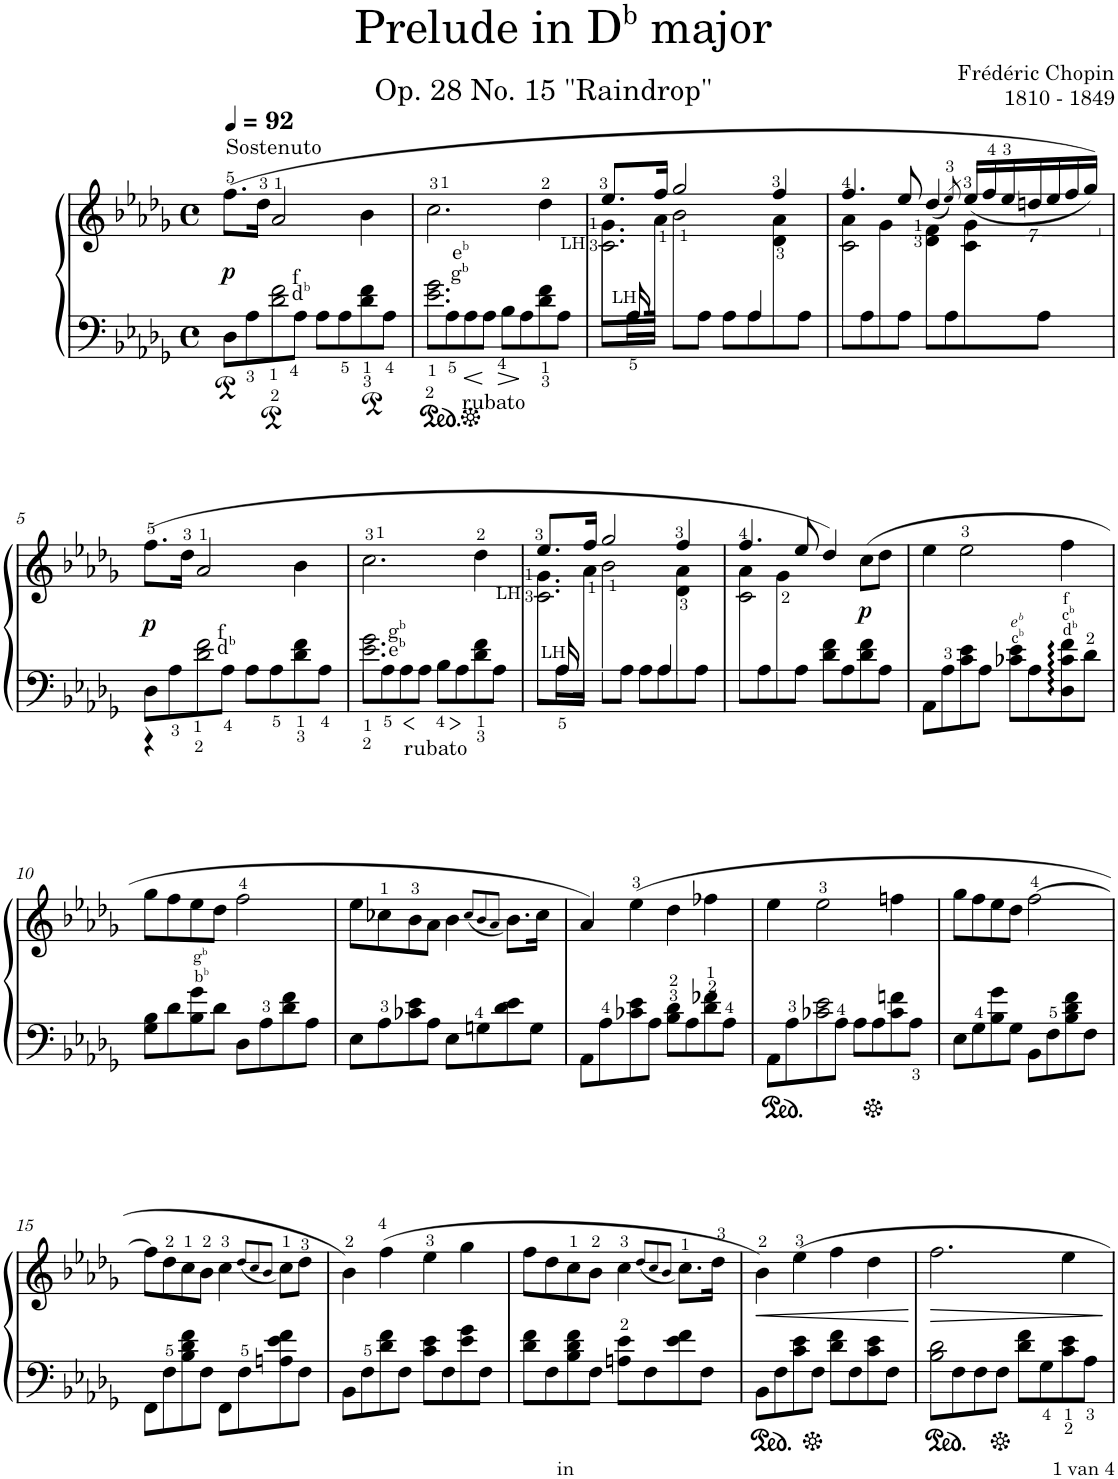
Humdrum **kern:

**kern	**kern	**dynam
*part1	*part1	*part1
*staff2	*staff1	*staff1/2
*I"Piano	*	*
*I'Pno.	*	*
*clefF4	*clefG2	*
*k[b-e-a-d-g-]	*k[b-e-a-d-g-]	*
*M4/4	*M4/4	*
*met(c)	*met(c)	*
*MM92	*MM92	*
=1	=1	=1
*^	*	*
!	!	!LO:TX:a:t=Sostenuto	!
!	!	!	!LO:DY:b
8D-\L	4ryy	(8.ff\L	p
8A-\	.	.	.
.	.	16dd-\Jk	.
!LO:TX:a:t=f	!	!	!
!LO:TX:a:t=d	!	!	!
!LO:TX:a:t=b	!	!	!
8A-\	2d-\ 2f\	2a-/	.
8A-\J	.	.	.
8A-\L	.	.	.
8A-\	.	.	.
8d-\ 8f\	4ryy	4b-\	.
8A-\J	.	.	.
=2	=2	=2	=2
!LO:TX:a:t=g	!	!	!
!LO:TX:a:t=b	!	!	!
!LO:TX:a:t=e	!	!	!
!LO:TX:a:t=b	!	!	!
8A-\L	2.e-\ 2.g-\	2.cc\	.
8A-\	.	.	.
!LO:TX:b:t=rubato	!	!	!
8A-\	.	.	.
8A-\J	.	.	.
8B-\L	.	.	.
8A-\	.	.	.
8d-\ 8f\	4ryy	4dd-\	.
8A-\J	.	.	.
=3	=3	=3	=3
*	*	*^	*
*	*	*	*^	*
!	!	!LO:TX:b:t=LH	!	!	!
8A-\L	8ryy	8.ee-/L	8.g->\L	2.c\	.
!LO:TX:a:t=LH	!	!	!	!	!
16A-\L	16A-/	.	.	.	.
16A-\JJ	4..ryy	16ff/Jk	16a-\Jk	.	.
8A-\L	.	2gg-/	2b-\	.	.
8A-\J	.	.	.	.	.
8A-\L	.	.	.	.	.
8A-\	4A-/	.	.	.	.
8A-\	.	4ff/	4d-\ 4a-\	4ryy	.
8A-\J	8ryy	.	.	.	.
*v	*v	*	*	*	*
=4	=4	=4	=4	=4
8A-\L	4.ff/	4a-\	2c\	.
8A-\	.	.	.	.
8A-\	.	4g-\	.	.
8A-\J	8ee-/	.	.	.
8A-\L	(<4dd-/	4d-\ 4f\	2ryy	.
8A-\	.	.	.	.
.	8qee-/)	.	.	.
8A-\	(<28ee-/LL	4c\ 4g-\	.	.
.	28ff/	.	.	.
.	28ee-/	.	.	.
.	28ddn/	.	.	.
8A-\J	.	.	.	.
.	28ee-/	.	.	.
.	28ff/	.	.	.
.	28gg-/JJ))	.	.	.
*	*v	*v	*v	*
!!LO:LB:g=z
=5	=5	=5
*^	*	*
!	!	!	!LO:DY:b
8D-\L	4r	(8.ff\L	p
8A-\	.	.	.
.	.	16dd-\Jk	.
!LO:TX:a:t=f	!	!	!
!LO:TX:a:t=d	!	!	!
!LO:TX:a:t=b	!	!	!
8A-\	2d-\ 2f\	2a-/	.
8A-\J	.	.	.
8A-\L	.	.	.
8A-\	.	.	.
8d-\ 8f\	4ryy	4b-\	.
8A-\J	.	.	.
=6	=6	=6	=6
!LO:TX:a:t=g	!	!	!
!LO:TX:a:t=b	!	!	!
!LO:TX:a:t=e	!	!	!
!LO:TX:a:t=b	!	!	!
8A-\L	2.e-\ 2.g-\	2.cc\	.
8A-\	.	.	.
!LO:TX:b:t=rubato	!	!	!
8A-\	.	.	.
8A-\J	.	.	.
8B-\L	.	.	.
8A-\	.	.	.
8d-\ 8f\	4ryy	4dd-\	.
8A-\J	.	.	.
=7	=7	=7	=7
*	*	*^	*
*	*	*	*^	*
!	!	!LO:TX:b:t=LH	!	!	!
8A-\L	8ryy	8.ee-/L	8.g->\L	2.c\	.
!LO:TX:a:t=LH	!	!	!	!	!
16A-\L	16A-/	.	.	.	.
16A-\JJ	4..ryy	16ff/Jk	16a-\Jk	.	.
8A-\L	.	2gg-/	2b-\	.	.
8A-\J	.	.	.	.	.
8A-\L	.	.	.	.	.
8A-\	4A-/	.	.	.	.
8A-\	.	4ff/	4d-\ 4a-\	4ryy	.
8A-\J	8ryy	.	.	.	.
*v	*v	*	*	*	*
=8	=8	=8	=8	=8
8A-\L	4.ff/	4a-\	2c\	.
8A-\	.	.	.	.
8A-\	.	4g-\	.	.
8A-\J	8ee-/	.	.	.
8d-\ 8f\L	4dd-/)	2ryy	2ryy	.
8A-\	.	.	.	.
!	!	!	!	!LO:DY:b
8d-\ 8f\	(8cc\L	.	.	p
8A-\J	8dd-\J	.	.	.
*	*v	*v	*v	*
=9	=9	=9
8AA-\L	4ee-\	.
8A->\	.	.
8c\ 8e-\	2ee-\	.
8A-\J	.	.
!LO:TX:a:i:t=e	!	!
!LO:TX:a:t=b	!	!
!LO:TX:a:t=c	!	!
!LO:TX:a:t=b	!	!
8c-X\ 8e-\L	.	.
8A-\	.	.
!LO:TX:a:t=d	!	!
!LO:TX:a:t=b	!	!
!LO:TX:a:t=c	!	!
!LO:TX:a:t=b	!	!
!LO:TX:a:t=f	!	!
8D-\: 8c-\: 8f\:	4ff\	.
8d->\J	.	.
!!LO:LB:g=z
=10	=10	=10
8G-\ 8B-\L	8gg-\L	.
8d-\	8ff\	.
!LO:TX:a:t=g	!	!
!LO:TX:a:t=b	!	!
!LO:TX:a:t=b	!	!
!LO:TX:a:t=b	!	!
8B-\ 8g-\	8ee-\	.
8d-\J	8dd-\J	.
8D-\L	2ff\	.
8A->\	.	.
8d-\ 8f\	.	.
8A-\J	.	.
=11	=11	=11
8E-\L	8ee-\L	.
8A->\	8cc-X\	.
8c-X\ 8e-\	8b-\	.
8A-\J	8a-\J	.
8E-\L	4b-\	.
8Gn>\	.	.
.	(8qcc-/L	.
.	8qb-/	.
.	8qa-/J	.
8d-\ 8e-\	8.b-\L)	.
8G\J	.	.
.	16cc-\Jk	.
=12	=12	=12
8AA-\L	4a-/)	.
8A->\	.	.
8c-X\ 8e-\	(4ee-\	.
8A-\J	.	.
8B-\>> 8d-\>>L	4dd-\	.
8A-\	.	.
8d-\>> 8f-X\>>	4ff-X\	.
8A->\J	.	.
=13	=13	=13
*^	*	*
8AA-\L	4ryy	4ee-\	.
8A->\	.	.	.
8F\	2c-X\ 2e-\	2ee-\	.
8A-\J	.	.	.
8A-\L	.	.	.
8A-\	.	.	.
8c-\ 8fn\	4ryy	4ffn\	.
8A-\J	.	.	.
*v	*v	*	*
=14	=14	=14
8E-\L	8gg-\L	.
8G->\	8ff\	.
8B-\ 8g-\	8ee-\	.
8G-\J	8dd-\J	.
8BB-\L	[2ff\	.
8F>\	.	.
8B-\ 8d-\ 8f\	.	.
8F\J	.	.
!!LO:LB:g=z
=15	=15	=15
8FF\L	8ff\L]	.
8F>\	8dd-\	.
8B-\ 8d-\ 8f\	8cc\	.
8F\J	8b-\J	.
8FF\L	4cc\	.
8F>\	.	.
.	(8qdd-/L	.
.	8qcc/	.
.	8qb-/J	.
8An\ 8e-\ 8f\	8cc\L)	.
8F\J	8dd-\J	.
=16	=16	=16
8BB-\L	4b-\)	.
8F>\	.	.
8d-\ 8f\	(4ff\	.
8F\J	.	.
8c\ 8e-\L	4ee-\	.
8F\	.	.
8e-\ 8g-\	4gg-\	.
8F\J	.	.
=17	=17	=17
8d-\ 8f\L	8ff\L	.
8F\	8dd-\	.
8B-\ 8d-\ 8f\	8cc\	.
8F\J	8b-\J	.
8An\> 8e-\>L	4cc\	.
8F\	.	.
.	(8qdd-/L	.
.	8qcc/	.
.	8qb-/J	.
8e-\ 8f\	8.cc\L)	.
8F\J	.	.
.	16dd-\Jk	.
=18	=18	=18
!	!	!LO:HP:b
8BB-\L	4b-\)	<
8F\	.	.
8c\ 8e-\	4ee-\	.
8F\J	.	.
8d-\ 8f\L	4ff\	.
8F\	.	.
8c\ 8e-\	4dd-\	.
8F\J	.	.
.	.	[
=19	=19	=19
*^	*	*
!	!	!	!LO:HP:b
8BB-\L	2B-\ 2d-\	2.ff\	>
8F\	.	.	.
8F\	.	.	.
8F\J	.	.	.
8d-\ 8f\L	2ryy	.	.
8G-\	.	.	.
8c\ 8e-\	.	4ee-\	.
8A-\J	.	.	.
*v	*v	*	*
.	.	]
=	=	=
*-	*-	*-
